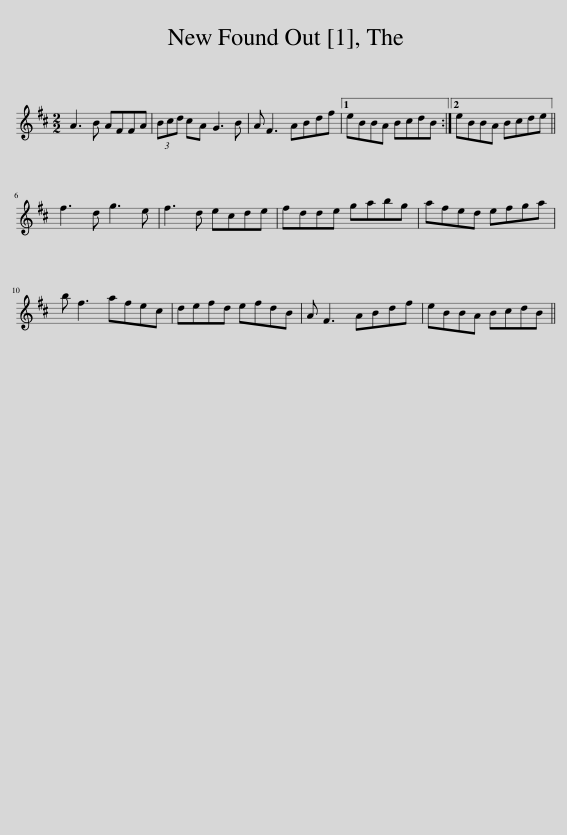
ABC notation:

X:1
L:1/8
M:2/2
I:linebreak $
K:D
V:1 treble
V:1
 A3 B AFFA | (3Bcd cA G3 B | A F3 ABdf |1 eBBA BcdB :|2 eBBA Bcde ||$ %5
 f3 d g3 e | f3 d ecde | fdde gabg | afed efga |$ b f3 afec | %10
 defd efdB | A F3 ABdf | eBBA BcdB || %13
